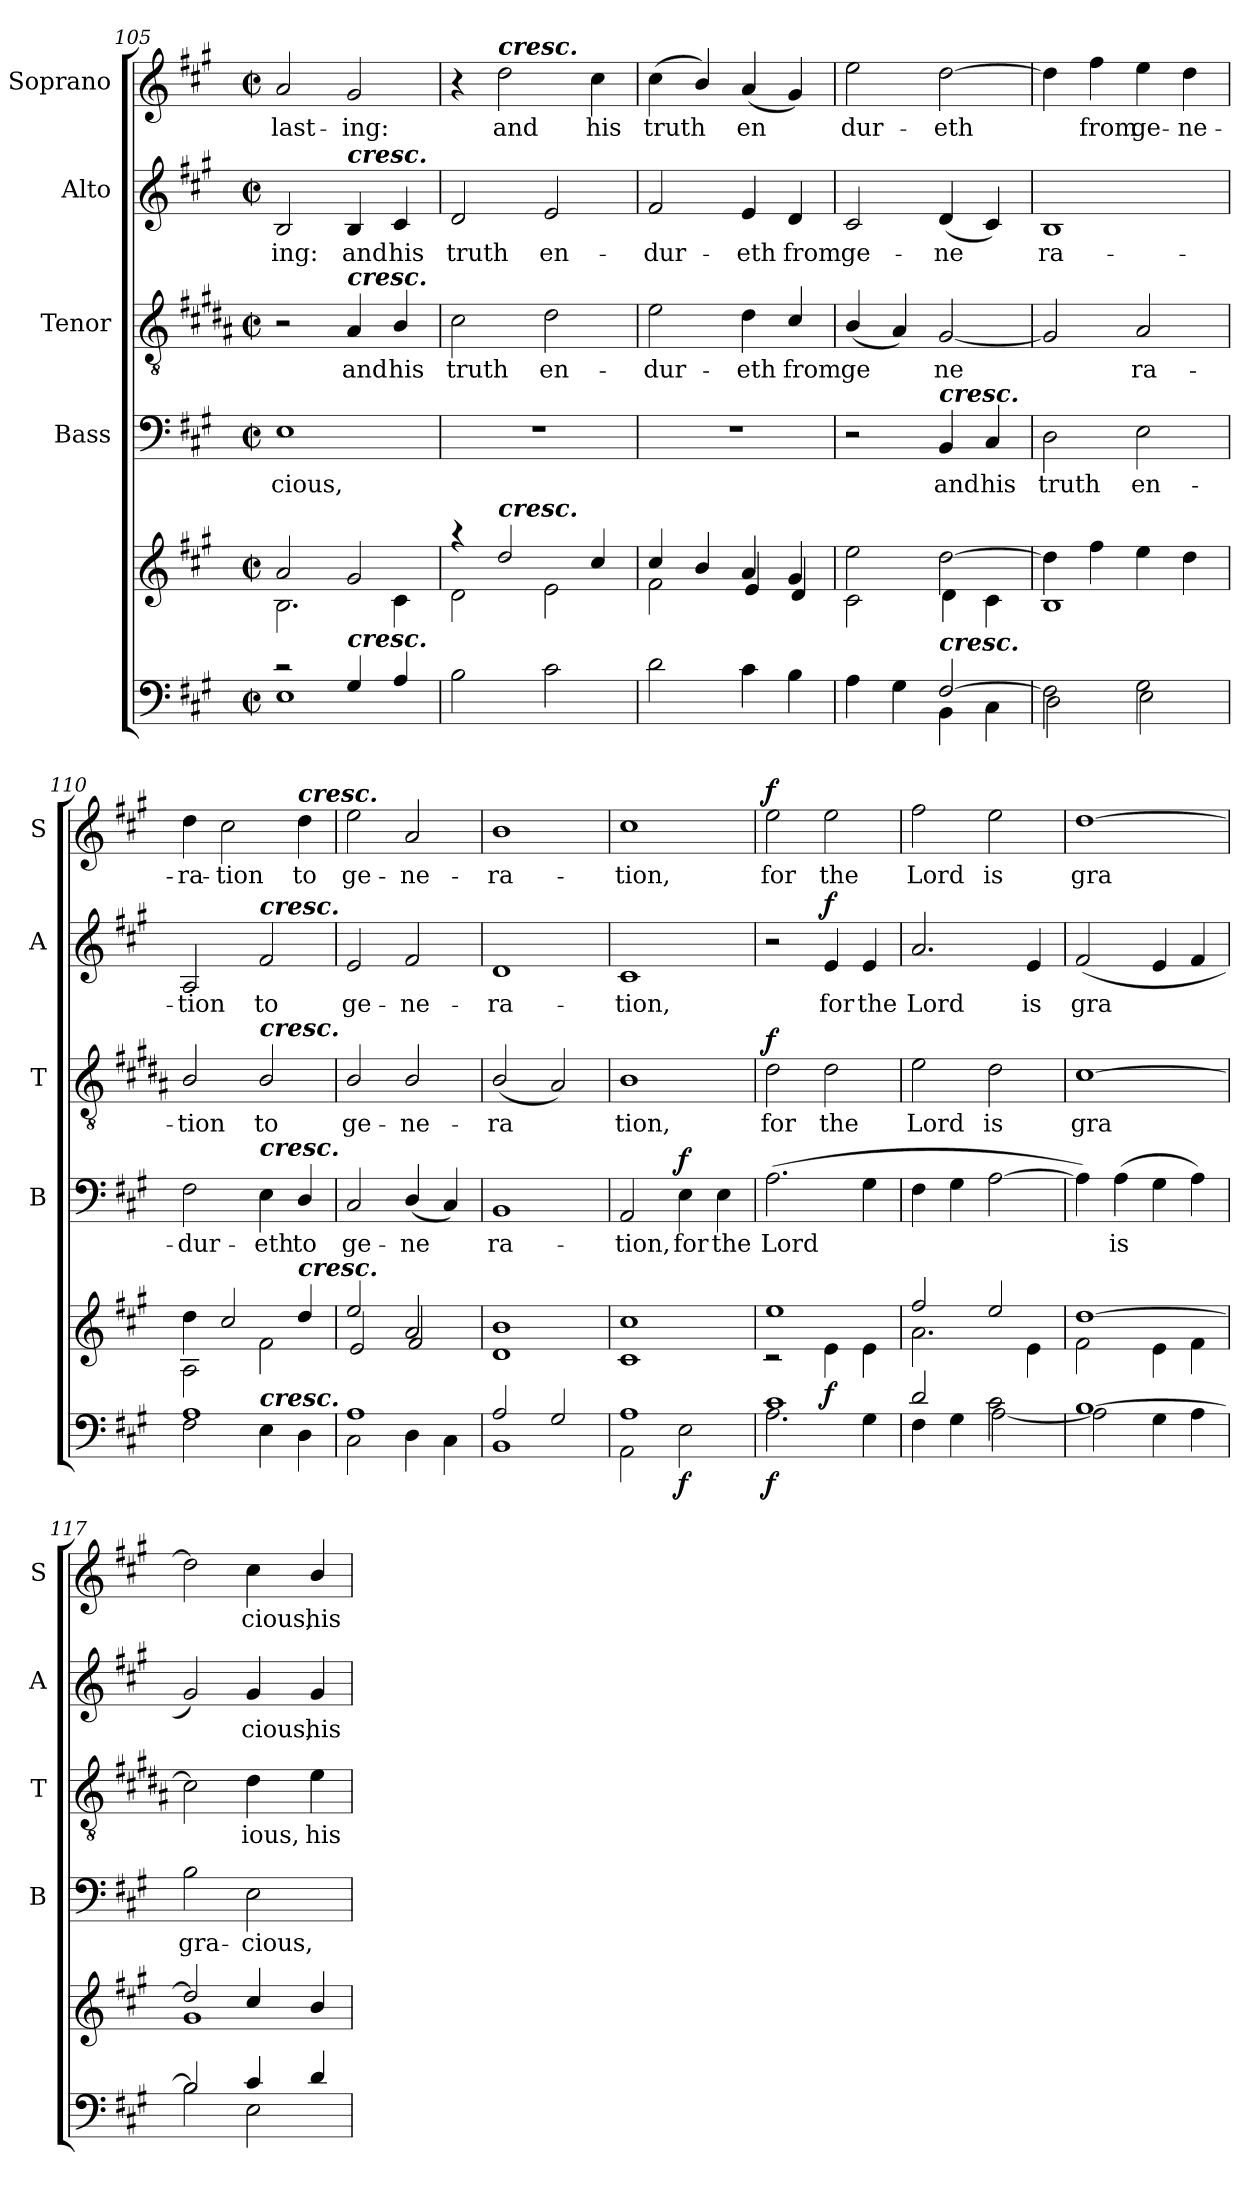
**kern	**dynam	**kern	**dynam	**kern	**text	**dynam	**kern	**text	**dynam	**kern	**text	**dynam	**kern	**text	**dynam
*part6	*part6	*part5	*part5	*part4	*part4	*part4	*part3	*part3	*part3	*part2	*part2	*part2	*part1	*part1	*part1
*staff6	*staff6	*staff5	*staff5	*staff4	*staff4	*staff4	*staff3	*staff3	*staff3	*staff2	*staff2	*staff2	*staff1	*staff1	*staff1
*	*	*	*	*I"Bass	*	*	*I"Tenor	*	*	*I"Alto	*	*	*I"Soprano	*	*
*	*	*	*	*I'B	*	*	*I'T	*	*	*I'A	*	*	*I'S	*	*
!!LO:PB:g=z
*clefF4	*	*clefG2	*	*clefF4	*	*	*clefGv2	*	*	*clefG2	*	*	*clefG2	*	*
*	*	*	*	*	*	*	*ITrd1c2	*	*	*	*	*	*	*	*
*k[f#c#g#]	*	*k[f#c#g#]	*	*k[f#c#g#]	*	*	*k[f#c#g#]	*	*	*k[f#c#g#]	*	*	*k[f#c#g#]	*	*
*A:	*	*A:	*	*A:	*	*	*A:	*	*	*A:	*	*	*A:	*	*
*M2/2	*	*M2/2	*	*M2/2	*	*	*M2/2	*	*	*M2/2	*	*	*M2/2	*	*
*met(c|)	*	*met(c|)	*	*met(c|)	*	*	*met(c|)	*	*	*met(c|)	*	*	*met(c|)	*	*
=105	=105	=105	=105	=105	=105	=105	=105	=105	=105	=105	=105	=105	=105	=105	=105
*^	*	*^	*	*	*	*	*	*	*	*	*	*	*	*	*
!	!	!	!	!	!	!	!LO:LY:b	!	!	!	!	!	!LO:LY:b	!	!	!LO:LY:b	!
2rc	1E	.	2a/	2.B\	.	1E	cious,	.	2r	.	.	2B/	-ing:	.	2a/	-last-	.
!	!	!	!	!	!	!	!	!	!	!	!	!LO:TX:a:Bi:t=cresc.	!	!	!	!	!
!	!	!	!	!	!	!	!	!	!LO:TX:a:Bi:t=cresc.	!	!	!	!	!	!	!	!
!LO:TX:a:Bi:t=cresc.	!	!	!	!	!	!	!	!	!	!	!	!	!	!	!	!	!
!	!	!	!	!	!	!	!	!	!	!LO:LY:b	!	!	!LO:LY:b	!	!	!LO:LY:b	!
4G#/	.	.	2g#/	.	.	.	.	.	4G#/	and	.	4B/	and	.	2g#/	-ing:	.
!	!	!	!	!	!	!	!	!	!	!LO:LY:b	!	!	!LO:LY:b	!	!	!	!
4A/	.	.	.	4c#\	.	.	.	.	4A/	his	.	4c#/	his	.	.	.	.
*v	*v	*	*	*	*	*	*	*	*	*	*	*	*	*	*	*	*
=106	=106	=106	=106	=106	=106	=106	=106	=106	=106	=106	=106	=106	=106	=106	=106	=106
!	!	!	!	!	!	!	!	!	!LO:LY:b	!	!	!LO:LY:b	!	!	!	!
2B\	.	4raa	2d\	.	1r	.	.	2B\	truth	.	2d/	truth	.	4r	.	.
!	!	!	!	!	!	!	!	!	!	!	!	!	!	!LO:TX:a:Bi:t=cresc.	!	!
!	!	!LO:TX:a:Bi:t=cresc.	!	!	!	!	!	!	!	!	!	!	!	!	!	!
!	!	!	!	!	!	!	!	!	!	!	!	!	!	!	!LO:LY:b	!
.	.	2dd/	.	.	.	.	.	.	.	.	.	.	.	2dd\	and	.
!	!	!	!	!	!	!	!	!	!LO:LY:b	!	!	!LO:LY:b	!	!	!	!
2c#\	.	.	2e\	.	.	.	.	2c#\	en-	.	2e/	en-	.	.	.	.
!	!	!	!	!	!	!	!	!	!	!	!	!	!	!	!LO:LY:b	!
.	.	4cc#/	.	.	.	.	.	.	.	.	.	.	.	4cc#\	his	.
=107	=107	=107	=107	=107	=107	=107	=107	=107	=107	=107	=107	=107	=107	=107	=107	=107
!	!	!	!	!	!	!	!	!	!LO:LY:b	!	!	!LO:LY:b	!	!	!LO:LY:b	!
2d\	.	4cc#/	2f#\	.	1r	.	.	2d\	-dur-	.	2f#/	-dur-	.	(<4cc#\	truth	.
.	.	4b/	.	.	.	.	.	.	.	.	.	.	.	4b/)	.	.
!	!	!	!	!	!	!	!	!	!LO:LY:b	!	!	!LO:LY:b	!	!	!LO:LY:b	!
4c#\	.	4a/	4e/	.	.	.	.	4c#\	-eth	.	4e/	-eth	.	(<4a/	en­	.
!	!	!	!	!	!	!	!	!	!LO:LY:b	!	!	!LO:LY:b	!	!	!	!
4B\	.	4g#/	4d/	.	.	.	.	4B/	from	.	4d/	from	.	4g#/)	.	.
=108	=108	=108	=108	=108	=108	=108	=108	=108	=108	=108	=108	=108	=108	=108	=108	=108
*^	*	*	*	*	*	*	*	*	*	*	*	*	*	*	*	*
!	!	!	!	!	!	!	!	!	!	!LO:LY:b	!	!	!LO:LY:b	!	!	!LO:LY:b	!
4A\	2ryy	.	2ee\	2c#\	.	2r	.	.	(<4A/	ge­	.	2c#/	ge-	.	2ee\	dur-	.
4G#\	.	.	.	.	.	.	.	.	4G#/)	.	.	.	.	.	.	.	.
!	!	!	!	!	!	!LO:TX:a:Bi:t=cresc.	!	!	!	!	!	!	!	!	!	!	!
!LO:TX:a:Bi:t=cresc.	!	!	!	!	!	!	!	!	!	!	!	!	!	!	!	!	!
!	!	!	!	!	!	!	!LO:LY:b	!	!	!LO:LY:b	!	!	!LO:LY:b	!	!	!LO:LY:b	!
[2F#/	4BB\	.	[2dd\	4d\	.	4BB/	and	.	[2F#/	ne­	.	(<4d/	-ne	.	[2dd\	-eth	.
!	!	!	!	!	!	!	!LO:LY:b	!	!	!	!	!	!	!	!	!	!
.	4C#\	.	.	4c#\	.	4C#/	his	.	.	.	.	4c#/)	.	.	.	.	.
=109	=109	=109	=109	=109	=109	=109	=109	=109	=109	=109	=109	=109	=109	=109	=109	=109	=109
!	!	!	!	!	!	!	!LO:LY:b	!	!	!	!	!	!LO:LY:b	!	!	!	!
2F#\]	2D\	.	4dd\]	1B	.	2D\	truth	.	2F#/]	.	.	1B	ra-	.	4dd\]	.	.
!	!	!	!	!	!	!	!	!	!	!	!	!	!	!	!	!LO:LY:b	!
.	.	.	4ff#\	.	.	.	.	.	.	.	.	.	.	.	4ff#\	from	.
!	!	!	!	!	!	!	!LO:LY:b	!	!	!LO:LY:b	!	!	!	!	!	!LO:LY:b	!
2G#\	2E\	.	4ee\	.	.	2E\	en-	.	2G#/	ra-	.	.	.	.	4ee\	ge-	.
!	!	!	!	!	!	!	!	!	!	!	!	!	!	!	!	!LO:LY:b	!
.	.	.	4dd\	.	.	.	.	.	.	.	.	.	.	.	4dd\	-ne-	.
=110	=110	=110	=110	=110	=110	=110	=110	=110	=110	=110	=110	=110	=110	=110	=110	=110	=110
!	!	!	!	!	!	!	!LO:LY:b	!	!	!LO:LY:b	!	!	!LO:LY:b	!	!	!LO:LY:b	!
1A	2F#\	.	4dd\	2A\	.	2F#\	-dur-	.	2A/	-tion	.	2A/	-tion	.	4dd\	-ra-	.
!	!	!	!	!	!	!	!	!	!	!	!	!	!	!	!	!LO:LY:b	!
.	.	.	2cc#/	.	.	.	.	.	.	.	.	.	.	.	2cc#\	-tion	.
!	!	!	!	!	!	!	!	!	!	!	!	!LO:TX:a:Bi:t=cresc.	!	!	!	!	!
!	!	!	!	!	!	!	!	!	!LO:TX:a:Bi:t=cresc.	!	!	!	!	!	!	!	!
!	!	!	!	!	!	!LO:TX:a:Bi:t=cresc.	!	!	!	!	!	!	!	!	!	!	!
!	!LO:TX:a:Bi:t=cresc.	!	!	!	!	!	!	!	!	!	!	!	!	!	!	!	!
!	!	!	!	!	!	!	!LO:LY:b	!	!	!LO:LY:b	!	!	!LO:LY:b	!	!	!	!
.	4E\	.	.	2f#\	.	4E\	-eth	.	2A/	to	.	2f#/	to	.	.	.	.
!	!	!	!	!	!	!	!	!	!	!	!	!	!	!	!LO:TX:a:Bi:t=cresc.	!	!
!	!	!	!LO:TX:a:Bi:t=cresc.	!	!	!	!	!	!	!	!	!	!	!	!	!	!
!	!	!	!	!	!	!	!LO:LY:b	!	!	!	!	!	!	!	!	!LO:LY:b	!
.	4D\	.	4dd/	.	.	4D/	to	.	.	.	.	.	.	.	4dd\	to	.
=111	=111	=111	=111	=111	=111	=111	=111	=111	=111	=111	=111	=111	=111	=111	=111	=111	=111
!	!	!	!	!	!	!	!LO:LY:b	!	!	!LO:LY:b	!	!	!LO:LY:b	!	!	!LO:LY:b	!
1A	2C#\	.	2ee/	2e/	.	2C#/	ge-	.	2A/	ge-	.	2e/	ge-	.	2ee\	ge-	.
!	!	!	!	!	!	!	!LO:LY:b	!	!	!LO:LY:b	!	!	!LO:LY:b	!	!	!LO:LY:b	!
.	4D\	.	2a/	2f#/	.	(<4D/	-ne­	.	2A/	-ne-	.	2f#/	-ne-	.	2a/	-ne-	.
.	4C#\	.	.	.	.	4C#/)	.	.	.	.	.	.	.	.	.	.	.
=112	=112	=112	=112	=112	=112	=112	=112	=112	=112	=112	=112	=112	=112	=112	=112	=112	=112
!	!	!	!	!	!	!	!LO:LY:b	!	!	!LO:LY:b	!	!	!LO:LY:b	!	!	!LO:LY:b	!
2A/	1BB	.	1b	1d	.	1BB	ra-	.	(<2A/	-ra­	.	1d	-ra-	.	1b	-ra-	.
2G#/	.	.	.	.	.	.	.	.	2G#/)	.	.	.	.	.	.	.	.
!!LO:PB:g=z
=113	=113	=113	=113	=113	=113	=113	=113	=113	=113	=113	=113	=113	=113	=113	=113	=113	=113
!	!	!	!	!	!	!	!LO:LY:b	!	!	!LO:LY:b	!	!	!LO:LY:b	!	!	!LO:LY:b	!
1A	2AA\	.	1cc#	1c#	.	2AA/	-tion,	.	1A	tion,	.	1c#	-tion,	.	1cc#	-tion,	.
!	!	!LO:DY:b	!	!	!	!	!LO:LY:b	!LO:DY:b	!	!	!	!	!	!	!	!	!
.	2E\	f	.	.	.	4E\	for	f	.	.	.	.	.	.	.	.	.
!	!	!	!	!	!	!	!LO:LY:b	!	!	!	!	!	!	!	!	!	!
.	.	.	.	.	.	4E\	the	.	.	.	.	.	.	.	.	.	.
=114	=114	=114	=114	=114	=114	=114	=114	=114	=114	=114	=114	=114	=114	=114	=114	=114	=114
!	!	!LO:DY:b	!	!	!	!	!LO:LY:b	!	!	!LO:LY:b	!LO:DY:b	!	!	!	!	!LO:LY:b	!LO:DY:b
1c#	2.A\	f	1ee	2rc	.	(>2.A\	Lord	.	2c#\	for	f	2r	.	.	2ee\	for	f
!	!	!	!	!	!LO:DY:b	!	!	!	!	!LO:LY:b	!	!	!LO:LY:b	!LO:DY:b	!	!LO:LY:b	!
.	.	.	.	4e\	f	.	.	.	2c#\	the	.	4e/	for	f	2ee\	the	.
!	!	!	!	!	!	!	!	!	!	!	!	!	!LO:LY:b	!	!	!	!
.	4G#\	.	.	4e\	.	4G#\	.	.	.	.	.	4e/	the	.	.	.	.
=115	=115	=115	=115	=115	=115	=115	=115	=115	=115	=115	=115	=115	=115	=115	=115	=115	=115
!	!	!	!	!	!	!	!	!	!	!LO:LY:b	!	!	!LO:LY:b	!	!	!LO:LY:b	!
2d/	4F#\	.	2ff#/	2.a\	.	4F#\	.	.	2d\	Lord	.	2.a/	Lord	.	2ff#\	Lord	.
.	4G#\	.	.	.	.	4G#\	.	.	.	.	.	.	.	.	.	.	.
!	!	!	!	!	!	!	!	!	!	!LO:LY:b	!	!	!	!	!	!LO:LY:b	!
2c#\	[2A\	.	2ee/	.	.	[2A\	.	.	2c#\	is	.	.	.	.	2ee\	is	.
!	!	!	!	!	!	!	!	!	!	!	!	!	!LO:LY:b	!	!	!	!
.	.	.	.	4e\	.	.	.	.	.	.	.	4e/	is	.	.	.	.
=116	=116	=116	=116	=116	=116	=116	=116	=116	=116	=116	=116	=116	=116	=116	=116	=116	=116
!	!	!	!	!	!	!	!	!	!	!LO:LY:b	!	!	!LO:LY:b	!	!	!LO:LY:b	!
[1B	2A\]	.	[1dd	2f#\	.	4A\])	.	.	[1B	gra­	.	(<2f#/	gra­	.	[1dd	gra­	.
!	!	!	!	!	!	!	!LO:LY:b	!	!	!	!	!	!	!	!	!	!
.	.	.	.	.	.	(>4A\	is	.	.	.	.	.	.	.	.	.	.
.	4G#\	.	.	4e\	.	4G#\	.	.	.	.	.	4e/	.	.	.	.	.
.	4A\	.	.	4f#\	.	4A\)	.	.	.	.	.	4f#/	.	.	.	.	.
=117	=117	=117	=117	=117	=117	=117	=117	=117	=117	=117	=117	=117	=117	=117	=117	=117	=117
!	!	!	!	!	!	!	!LO:LY:b	!	!	!	!	!	!	!	!	!	!
2B/]	2B\	.	2dd/]	1g#	.	2B\	gra-	.	2B\]	.	.	2g#/)	.	.	2dd\]	.	.
!	!	!	!	!	!	!	!LO:LY:b	!	!	!LO:LY:b	!	!	!LO:LY:b	!	!	!LO:LY:b	!
4c#/	2E\	.	4cc#/	.	.	2E\	-cious,	.	4c#\	ious,	.	4g#/	cious,	.	4cc#\	cious,	.
!	!	!	!	!	!	!	!	!	!	!LO:LY:b	!	!	!LO:LY:b	!	!	!LO:LY:b	!
4d/	.	.	4b/	.	.	.	.	.	4d\	his	.	4g#/	his	.	4b/	his	.
*v	*v	*	*	*	*	*	*	*	*	*	*	*	*	*	*	*	*
*	*	*v	*v	*	*	*	*	*	*	*	*	*	*	*	*	*
=	=	=	=	=	=	=	=	=	=	=	=	=	=	=	=
*-	*-	*-	*-	*-	*-	*-	*-	*-	*-	*-	*-	*-	*-	*-	*-
